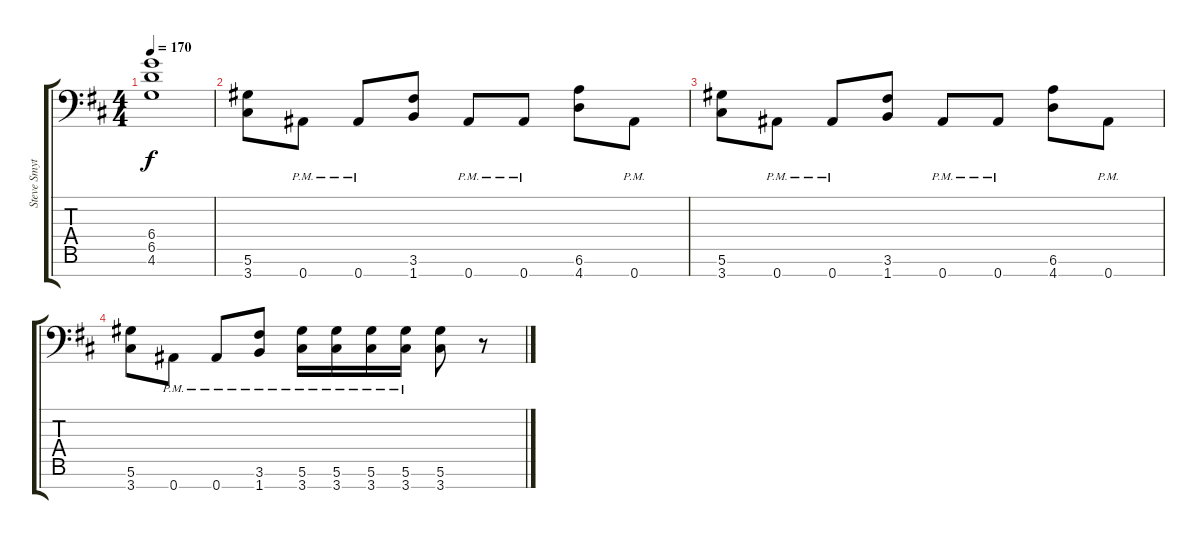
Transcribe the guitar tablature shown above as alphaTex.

\track ("Steve Smyth Rhythm" "Steve Smyt") {instrument distortionguitar}
\staff {score tabs}
\tuning (Eb4 Bb3 Gb3 Db3 Ab2 Eb2 Bb1) {hide}
\ts (4 4)
\tempo 170
\clef f4
\ks d
(6.4 6.5 4.6).1{dy f} |
(5.6 3.7).8 0.7{pm}.8 0.7{pm}.8 (3.6 1.7).8 0.7{pm}.8 0.7{pm}.8 (6.6 4.7).8 0.7{pm}.8 |
(5.6 3.7).8 0.7{pm}.8 0.7{pm}.8 (3.6 1.7).8 0.7{pm}.8 0.7{pm}.8 (6.6 4.7).8 0.7{pm}.8 |
(5.6 3.7).8 0.7{pm}.8 0.7{pm}.8 (3.6{pm} 1.7{pm}).8 (5.6{pm} 3.7{pm}).16 (5.6{pm} 3.7{pm}).16 (5.6{pm} 3.7{pm}).16 (5.6{pm} 3.7{pm}).16 (5.6 3.7).8 r.8
